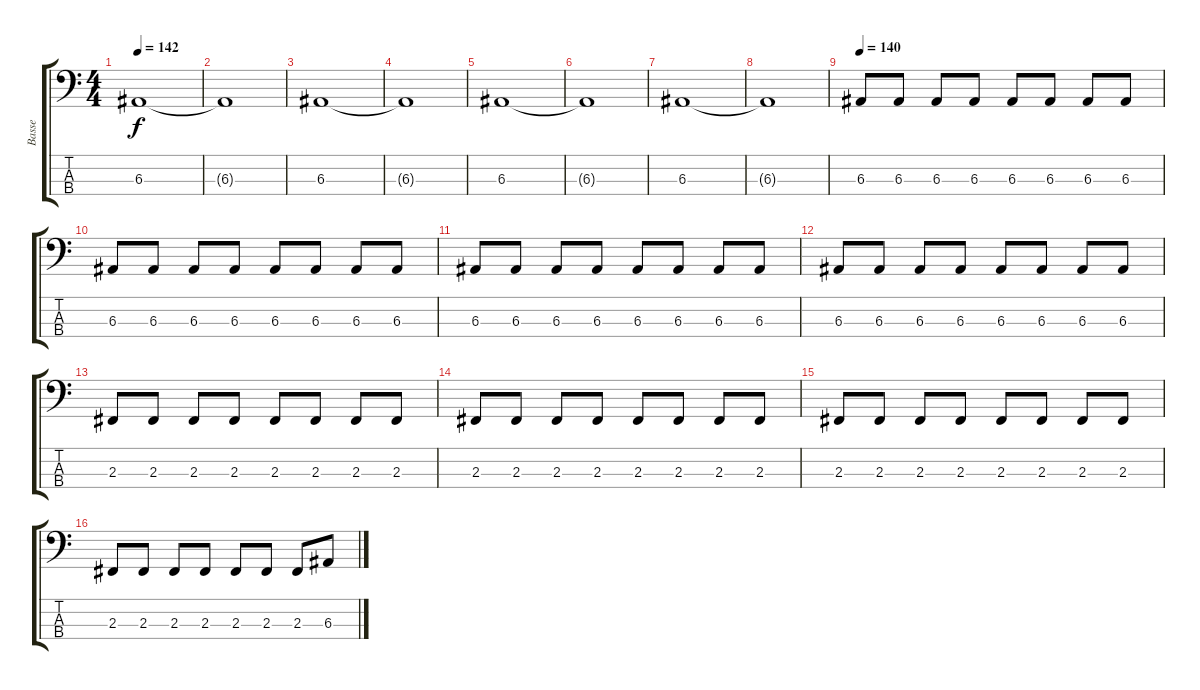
\track ("Basse" "Basse") {instrument electricbassfinger}
\staff {score tabs}
\tuning (D2 A1 E1 B0) {hide}
\ts (4 4)
\tempo 142
\clef f4
\ks c
6.3.1{dy f} |
6.3{t}.1 |
6.3.1 |
6.3{t}.1 |
6.3.1 |
6.3{t}.1 |
6.3.1 |
6.3{t}.1 |
\tempo 140
6.3.8 6.3.8 6.3.8 6.3.8 6.3.8 6.3.8 6.3.8 6.3.8 |
6.3.8 6.3.8 6.3.8 6.3.8 6.3.8 6.3.8 6.3.8 6.3.8 |
6.3.8 6.3.8 6.3.8 6.3.8 6.3.8 6.3.8 6.3.8 6.3.8 |
6.3.8 6.3.8 6.3.8 6.3.8 6.3.8 6.3.8 6.3.8 6.3.8 |
2.3.8 2.3.8 2.3.8 2.3.8 2.3.8 2.3.8 2.3.8 2.3.8 |
2.3.8 2.3.8 2.3.8 2.3.8 2.3.8 2.3.8 2.3.8 2.3.8 |
2.3.8 2.3.8 2.3.8 2.3.8 2.3.8 2.3.8 2.3.8 2.3.8 |
2.3.8 2.3.8 2.3.8 2.3.8 2.3.8 2.3.8 2.3.8 6.3.8
